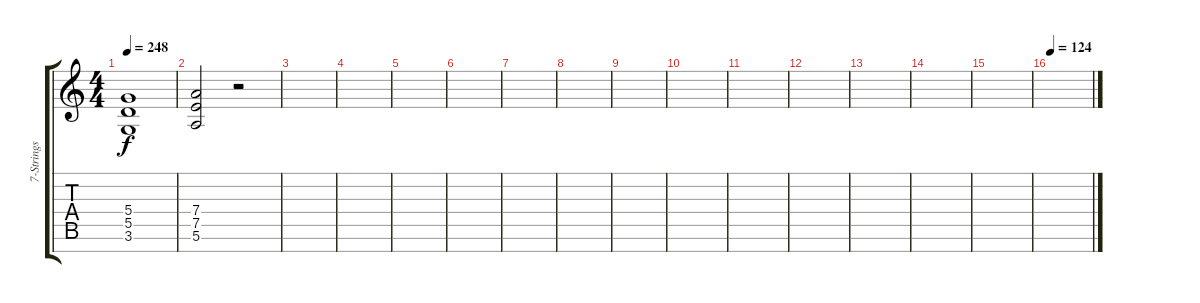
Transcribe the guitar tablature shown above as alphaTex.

\track ("7-Strings Distortion Guitar 1" "7-Strings ") {instrument distortionguitar}
\staff {score tabs}
\tuning (E4 B3 G3 D3 A2 E2 B1) {hide}
\ts (4 4)
\tempo 248
\clef g2
\ks c
(5.4 5.5 3.6).1{dy f} |
(7.4 7.5 5.6).2 r.2 |
|
|
|
|
|
|
|
|
|
|
|
|
|
\tempo 124
